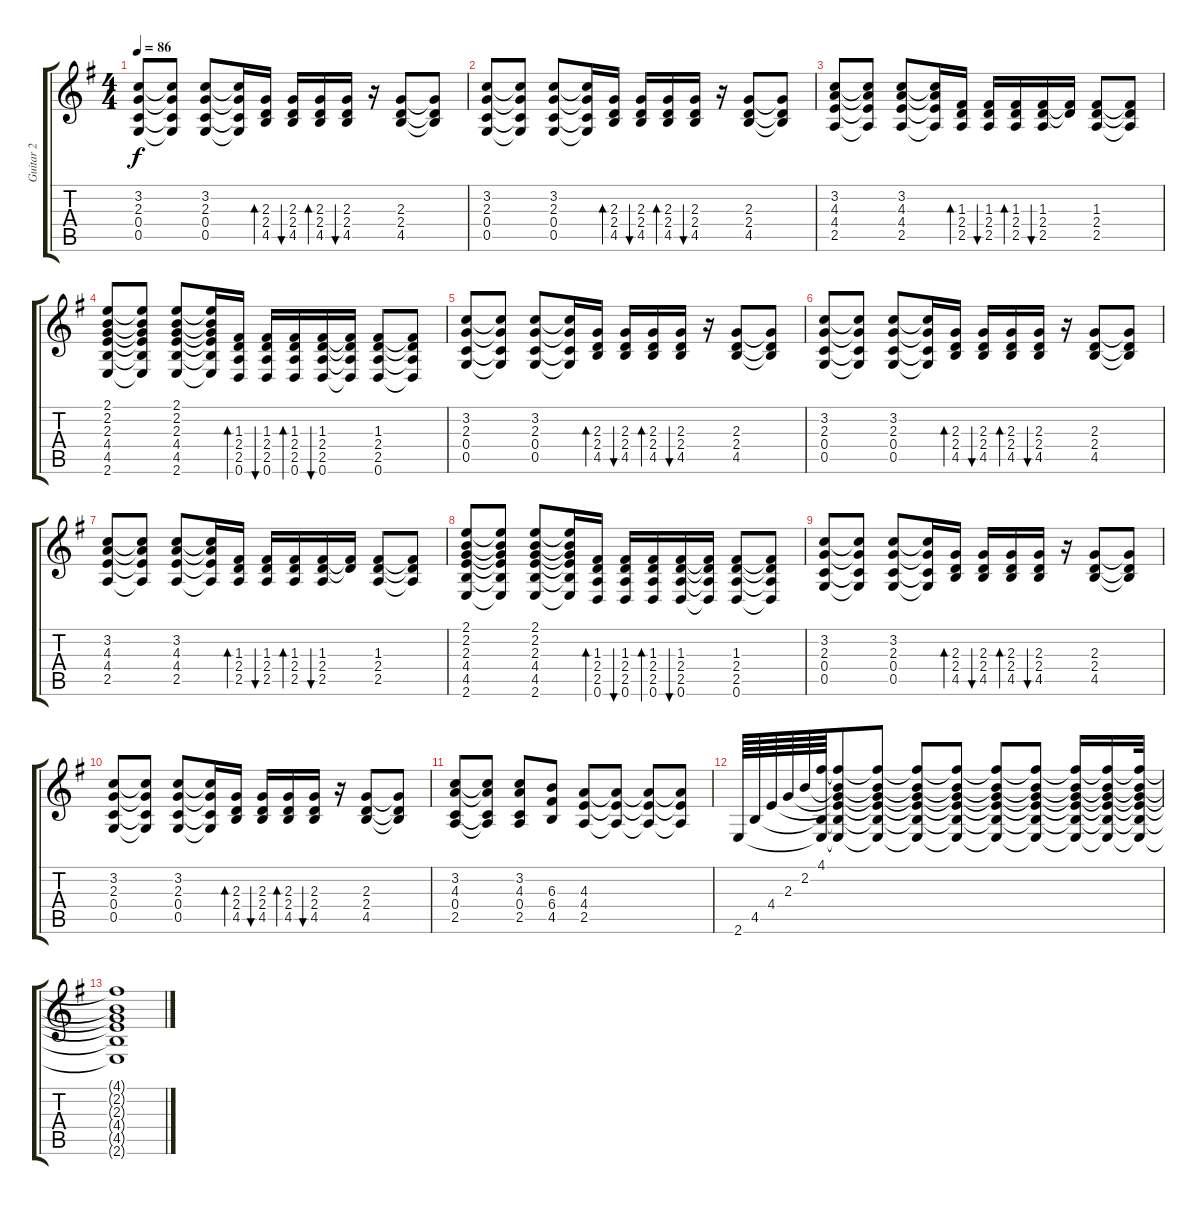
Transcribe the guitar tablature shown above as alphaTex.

\track ("Guitar 2" "Guitar 2") {instrument acousticguitarsteel}
\staff {score tabs}
\tuning (D4 A3 F3 C3 G2 D2) {hide}
\ts (4 4)
\tempo 86
\clef g2
\ks eminor
(3.2 2.3 0.4 0.5).8{dy f} (3.2{t} 2.3{t} 0.4{t} 0.5{t}).8 (3.2 2.3 0.4 0.5).8 (3.2{t} 2.3{t} 0.4{t} 0.5{t}).16 (2.3 2.4 4.5).16{bd 60} (2.3 2.4 4.5).16{bu 60} (2.3 2.4 4.5).16{bd 60} (2.3 2.4 4.5).16{bu 60} r.16 (2.3 2.4 4.5).8 (2.3{t} 2.4{t} 4.5{t}).8 |
(3.2 2.3 0.4 0.5).8 (3.2{t} 2.3{t} 0.4{t} 0.5{t}).8 (3.2 2.3 0.4 0.5).8 (3.2{t} 2.3{t} 0.4{t} 0.5{t}).16 (2.3 2.4 4.5).16{bd 60} (2.3 2.4 4.5).16{bu 60} (2.3 2.4 4.5).16{bd 60} (2.3 2.4 4.5).16{bu 60} r.16 (2.3 2.4 4.5).8 (2.3{t} 2.4{t} 4.5{t}).8 |
(3.2 4.3 4.4 2.5).8 (3.2{t} 4.3{t} 4.4{t} 2.5{t}).8 (3.2 4.3 4.4 2.5).8 (3.2{t} 4.3{t} 4.4{t} 2.5{t}).16 (1.3 2.4 2.5).16{bd 60} (1.3 2.4 2.5).16{bu 60} (1.3 2.4 2.5).16{bd 60} (1.3 2.4 2.5).16{bu 60} (1.3{t} 2.4{t}).16 (1.3 2.4 2.5).8 (1.3{t} 2.4{t} 2.5{t}).8 |
(2.1 2.2 2.3 4.4 4.5 2.6).8 (2.1{t} 2.2{t} 2.3{t} 4.4{t} 4.5{t} 2.6{t}).8 (2.1 2.2 2.3 4.4 4.5 2.6).8 (2.1{t} 2.2{t} 2.3{t} 4.4{t} 4.5{t} 2.6{t}).16 (1.3 2.4 2.5 0.6).16{bd 60} (1.3 2.4 2.5 0.6).16{bu 60} (1.3 2.4 2.5 0.6).16{bd 60} (1.3 2.4 2.5 0.6).16{bu 60} (1.3{t} 2.4{t} 2.5{t} 0.6{t}).16 (1.3 2.4 2.5 0.6).8 (1.3{t} 2.4{t} 2.5{t} 0.6{t}).8 |
(3.2 2.3 0.4 0.5).8 (3.2{t} 2.3{t} 0.4{t} 0.5{t}).8 (3.2 2.3 0.4 0.5).8 (3.2{t} 2.3{t} 0.4{t} 0.5{t}).16 (2.3 2.4 4.5).16{bd 60} (2.3 2.4 4.5).16{bu 60} (2.3 2.4 4.5).16{bd 60} (2.3 2.4 4.5).16{bu 60} r.16 (2.3 2.4 4.5).8 (2.3{t} 2.4{t} 4.5{t}).8 |
(3.2 2.3 0.4 0.5).8 (3.2{t} 2.3{t} 0.4{t} 0.5{t}).8 (3.2 2.3 0.4 0.5).8 (3.2{t} 2.3{t} 0.4{t} 0.5{t}).16 (2.3 2.4 4.5).16{bd 60} (2.3 2.4 4.5).16{bu 60} (2.3 2.4 4.5).16{bd 60} (2.3 2.4 4.5).16{bu 60} r.16 (2.3 2.4 4.5).8 (2.3{t} 2.4{t} 4.5{t}).8 |
(3.2 4.3 4.4 2.5).8 (3.2{t} 4.3{t} 4.4{t} 2.5{t}).8 (3.2 4.3 4.4 2.5).8 (3.2{t} 4.3{t} 4.4{t} 2.5{t}).16 (1.3 2.4 2.5).16{bd 60} (1.3 2.4 2.5).16{bu 60} (1.3 2.4 2.5).16{bd 60} (1.3 2.4 2.5).16{bu 60} (1.3{t} 2.4{t}).16 (1.3 2.4 2.5).8 (1.3{t} 2.4{t} 2.5{t}).8 |
(2.1 2.2 2.3 4.4 4.5 2.6).8 (2.1{t} 2.2{t} 2.3{t} 4.4{t} 4.5{t} 2.6{t}).8 (2.1 2.2 2.3 4.4 4.5 2.6).8 (2.1{t} 2.2{t} 2.3{t} 4.4{t} 4.5{t} 2.6{t}).16 (1.3 2.4 2.5 0.6).16{bd 60} (1.3 2.4 2.5 0.6).16{bu 60} (1.3 2.4 2.5 0.6).16{bd 60} (1.3 2.4 2.5 0.6).16{bu 60} (1.3{t} 2.4{t} 2.5{t} 0.6{t}).16 (1.3 2.4 2.5 0.6).8 (1.3{t} 2.4{t} 2.5{t} 0.6{t}).8 |
(3.2 2.3 0.4 0.5).8 (3.2{t} 2.3{t} 0.4{t} 0.5{t}).8 (3.2 2.3 0.4 0.5).8 (3.2{t} 2.3{t} 0.4{t} 0.5{t}).16 (2.3 2.4 4.5).16{bd 60} (2.3 2.4 4.5).16{bu 60} (2.3 2.4 4.5).16{bd 60} (2.3 2.4 4.5).16{bu 60} r.16 (2.3 2.4 4.5).8 (2.3{t} 2.4{t} 4.5{t}).8 |
(3.2 2.3 0.4 0.5).8 (3.2{t} 2.3{t} 0.4{t} 0.5{t}).8 (3.2 2.3 0.4 0.5).8 (3.2{t} 2.3{t} 0.4{t} 0.5{t}).16 (2.3 2.4 4.5).16{bd 60} (2.3 2.4 4.5).16{bu 60} (2.3 2.4 4.5).16{bd 60} (2.3 2.4 4.5).16{bu 60} r.16 (2.3 2.4 4.5).8 (2.3{t} 2.4{t} 4.5{t}).8 |
(3.2 4.3 0.4 2.5).8 (3.2{t} 4.3{t} 0.4{t} 2.5{t}).8 (3.2 4.3 0.4 2.5).8 (6.3 6.4 4.5).8 (4.3 4.4 2.5).8 (4.3{t} 4.4{t} 2.5{t}).8 (4.3{t} 4.4{t} 2.5{t}).8 (4.3{t} 4.4{t} 2.5{t}).8 |
2.6.64 4.5.64 4.4.64 2.3.64 2.2.64 (4.1 4.5{t} 2.6{t}).64 (4.1{t} 2.2{t} 2.3{t} 4.4{t} 4.5{t} 2.6{t}).8 (4.1{t} 2.2{t} 2.3{t} 4.4{t} 4.5{t} 2.6{t}).8 (4.1{t} 2.2{t} 2.3{t} 4.4{t} 4.5{t} 2.6{t}).8 (4.1{t} 2.2{t} 2.3{t} 4.4{t} 4.5{t} 2.6{t}).8 (4.1{t} 2.2{t} 2.3{t} 4.4{t} 4.5{t} 2.6{t}).8 (4.1{t} 2.2{t} 2.3{t} 4.4{t} 4.5{t} 2.6{t}).8 (4.1{t} 2.2{t} 2.3{t} 4.4{t} 4.5{t} 2.6{t}).16 (4.1{t} 2.2{t} 2.3{t} 4.4{t} 4.5{t} 2.6{t}).16 (4.1{t} 2.2{t} 2.3{t} 4.4{t} 4.5{t} 2.6{t}).32 |
(4.1{t} 2.2{t} 2.3{t} 4.4{t} 4.5{t} 2.6{t}).1
